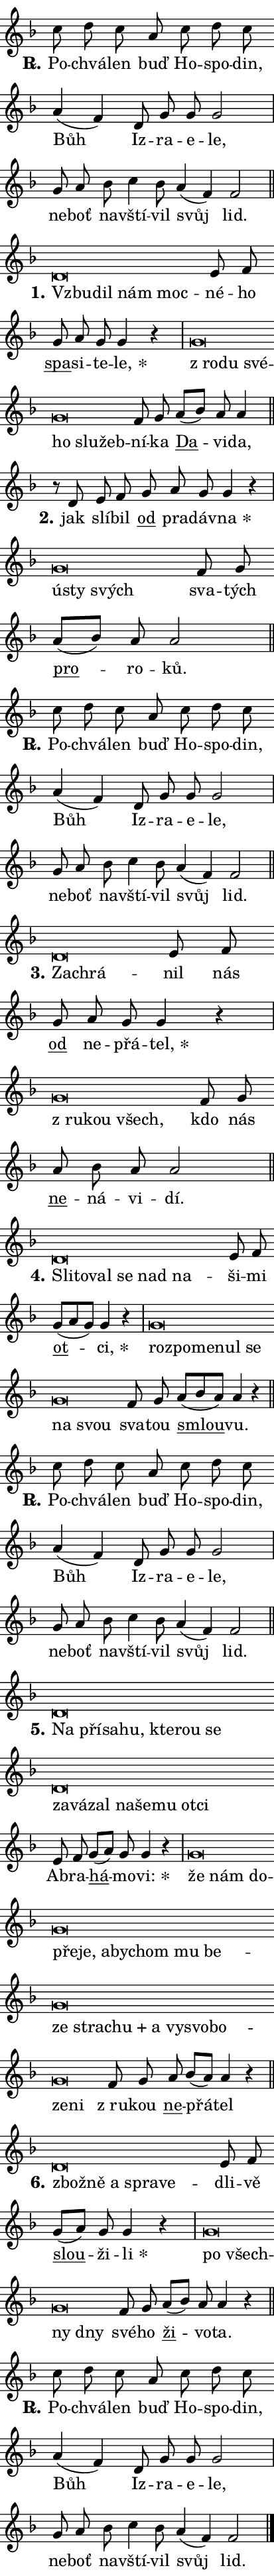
\version "2.24.0"
\header { tagline = "" }
\paper {
  indent = 0\cm
  top-margin = 0\cm
  right-margin = 0\cm
  bottom-margin = 0\cm
  left-margin = 0\cm
  paper-width = 7\cm
  page-breaking = #ly:one-page-breaking
  system-system-spacing.basic-distance = #11
  score-system-spacing.basic-distance = #11
  ragged-last = ##f
}


%% Author: Thomas Morley
%% https://lists.gnu.org/archive/html/lilypond-user/2020-05/msg00002.html
#(define (line-position grob)
"Returns position of @var[grob} in current system:
   @code{'start}, if at first time-step
   @code{'end}, if at last time-step
   @code{'middle} otherwise
"
  (let* ((col (ly:item-get-column grob))
         (ln (ly:grob-object col 'left-neighbor))
         (rn (ly:grob-object col 'right-neighbor))
         (col-to-check-left (if (ly:grob? ln) ln col))
         (col-to-check-right (if (ly:grob? rn) rn col))
         (break-dir-left
           (and
             (ly:grob-property col-to-check-left 'non-musical #f)
             (ly:item-break-dir col-to-check-left)))
         (break-dir-right
           (and
             (ly:grob-property col-to-check-right 'non-musical #f)
             (ly:item-break-dir col-to-check-right))))
        (cond ((eqv? 1 break-dir-left) 'start)
              ((eqv? -1 break-dir-right) 'end)
              (else 'middle))))

#(define (tranparent-at-line-position vctor)
  (lambda (grob)
  "Relying on @code{line-position} select the relevant enry from @var{vctor}.
Used to determine transparency,"
    (case (line-position grob)
      ((end) (not (vector-ref vctor 0)))
      ((middle) (not (vector-ref vctor 1)))
      ((start) (not (vector-ref vctor 2))))))

noteHeadBreakVisibility =
#(define-music-function (break-visibility)(vector?)
"Makes @code{NoteHead}s transparent relying on @var{break-visibility}"
#{
  \override NoteHead.transparent =
    #(tranparent-at-line-position break-visibility)
#})

#(define delete-ledgers-for-transparent-note-heads
  (lambda (grob)
    "Reads whether a @code{NoteHead} is transparent.
If so this @code{NoteHead} is removed from @code{'note-heads} from
@var{grob}, which is supposed to be @code{LedgerLineSpanner}.
As a result ledgers are not printed for this @code{NoteHead}"
    (let* ((nhds-array (ly:grob-object grob 'note-heads))
           (nhds-list
             (if (ly:grob-array? nhds-array)
                 (ly:grob-array->list nhds-array)
                 '()))
           ;; Relies on the transparent-property being done before
           ;; Staff.LedgerLineSpanner.after-line-breaking is executed.
           ;; This is fragile ...
           (to-keep
             (remove
               (lambda (nhd)
                 (ly:grob-property nhd 'transparent #f))
               nhds-list)))
      ;; TODO find a better method to iterate over grob-arrays, similiar
      ;; to filter/remove etc for lists
      ;; For now rebuilt from scratch
      (set! (ly:grob-object grob 'note-heads)  '())
      (for-each
        (lambda (nhd)
          (ly:pointer-group-interface::add-grob grob 'note-heads nhd))
        to-keep))))

hideNotes = {
  \noteHeadBreakVisibility #begin-of-line-visible
}
unHideNotes = {
  \noteHeadBreakVisibility #all-visible
}

% work-around for resetting accidentals
% https://lilypond.org/doc/v2.23/Documentation/notation/displaying-rhythms#unmetered-music
cadenzaMeasure = {
  \cadenzaOff
  \partial 1024 s1024
  \cadenzaOn
}

#(define-markup-command (accent layout props text) (markup?)
  "Underline accented syllable"
  (interpret-markup layout props
    #{\markup \override #'(offset . 4.3) \underline { #text }#}))

responsum = \markup \concat {
  "R" \hspace #-1.05 \path #0.1 #'((moveto 0 0.07) (lineto 0.9 0.8)) \hspace #0.05 "."
}

\layout {
    \context {
        \Staff
        \remove "Time_signature_engraver"
        \override LedgerLineSpanner.after-line-breaking = #delete-ledgers-for-transparent-note-heads
    }
    \context {
        \Voice {
            \override NoteHead.output-attributes = #'((class . "notehead"))
            \override Hairpin.height = #0.55
        }
    }
    \context {
        \Lyrics {
            \override StanzaNumber.output-attributes = #'((class . "stanzanumber"))
            \override LyricSpace.minimum-distance = #0.9
            \override LyricText.font-name = #"TeX Gyre Schola"
            \override LyricText.font-size = 1
            \override StanzaNumber.font-name = #"TeX Gyre Schola Bold"
            \override StanzaNumber.font-size = 1
        }
    }
}

% magnetic-lyrics.ily
%
%   written by
%     Jean Abou Samra <jean@abou-samra.fr>
%     Werner Lemberg <wl@gnu.org>
%
%   adapted by
%     Jiri Hon <jiri.hon@gmail.com>
%
% Version 2022-Apr-15

% https://www.mail-archive.com/lilypond-user@gnu.org/msg149350.html

#(define (Left_hyphen_pointer_engraver context)
   "Collect syllable-hyphen-syllable occurrences in lyrics and store
them in properties.  This engraver only looks to the left.  For
example, if the lyrics input is @code{foo -- bar}, it does the
following.

@itemize @bullet
@item
Set the @code{text} property of the @code{LyricHyphen} grob between
@q{foo} and @q{bar} to @code{foo}.

@item
Set the @code{left-hyphen} property of the @code{LyricText} grob with
text @q{foo} to the @code{LyricHyphen} grob between @q{foo} and
@q{bar}.
@end itemize

Use this auxiliary engraver in combination with the
@code{lyric-@/text::@/apply-@/magnetic-@/offset!} hook."
   (let ((hyphen #f)
         (text #f))
     (make-engraver
      (acknowledgers
       ((lyric-syllable-interface engraver grob source-engraver)
        (set! text grob)))
      (end-acknowledgers
       ((lyric-hyphen-interface engraver grob source-engraver)
        ;(when (not (grob::has-interface grob 'lyric-space-interface))
          (set! hyphen grob)));)
      ((stop-translation-timestep engraver)
       (when (and text hyphen)
         (ly:grob-set-object! text 'left-hyphen hyphen))
       (set! text #f)
       (set! hyphen #f)))))

#(define (lyric-text::apply-magnetic-offset! grob)
   "If the space between two syllables is less than the value in
property @code{LyricText@/.details@/.squash-threshold}, move the right
syllable to the left so that it gets concatenated with the left
syllable.

Use this function as a hook for
@code{LyricText@/.after-@/line-@/breaking} if the
@code{Left_@/hyphen_@/pointer_@/engraver} is active."
   (let ((hyphen (ly:grob-object grob 'left-hyphen #f)))
     (when hyphen
       (let ((left-text (ly:spanner-bound hyphen LEFT)))
         (when (grob::has-interface left-text 'lyric-syllable-interface)
           (let* ((common (ly:grob-common-refpoint grob left-text X))
                  (this-x-ext (ly:grob-extent grob common X))
                  (left-x-ext
                   (begin
                     ;; Trigger magnetism for left-text.
                     (ly:grob-property left-text 'after-line-breaking)
                     (ly:grob-extent left-text common X)))
                  ;; `delta` is the gap width between two syllables.
                  (delta (- (interval-start this-x-ext)
                            (interval-end left-x-ext)))
                  (details (ly:grob-property grob 'details))
                  (threshold (assoc-get 'squash-threshold details 0.2)))
             (when (< delta threshold)
               (let* (;; We have to manipulate the input text so that
                      ;; ligatures crossing syllable boundaries are not
                      ;; disabled.  For languages based on the Latin
                      ;; script this is essentially a beautification.
                      ;; However, for non-Western scripts it can be a
                      ;; necessity.
                      (lt (ly:grob-property left-text 'text))
                      (rt (ly:grob-property grob 'text))
                      (is-space (grob::has-interface hyphen 'lyric-space-interface))
                      (space (if is-space " " ""))
                      (space-markup (grob-interpret-markup grob " "))
                      (space-size (interval-length (ly:stencil-extent space-markup X)))
                      (extra-delta (if is-space space-size 0))
                      ;; Append new syllable.
                      (ltrt-space (if (and (string? lt) (string? rt))
                                (string-append lt space rt)
                                (make-concat-markup (list lt space rt))))
                      ;; Right-align `ltrt` to the right side.
                      (ltrt-space-markup (grob-interpret-markup
                               grob
                               (make-translate-markup
                                (cons (interval-length this-x-ext) 0)
                                (make-right-align-markup ltrt-space)))))
                 (begin
                   ;; Don't print `left-text`.
                   (ly:grob-set-property! left-text 'stencil #f)
                   ;; Set text and stencil (which holds all collected
                   ;; syllables so far) and shift it to the left.
                   (ly:grob-set-property! grob 'text ltrt-space)
                   (ly:grob-set-property! grob 'stencil ltrt-space-markup)
                   (ly:grob-translate-axis! grob (- (- delta extra-delta)) X))))))))))


#(define (lyric-hyphen::displace-bounds-first grob)
   ;; Make very sure this callback isn't triggered too early.
   (let ((left (ly:spanner-bound grob LEFT))
         (right (ly:spanner-bound grob RIGHT)))
     (ly:grob-property left 'after-line-breaking)
     (ly:grob-property right 'after-line-breaking)
     (ly:lyric-hyphen::print grob)))

squashThreshold = #0.4

\layout {
  \context {
    \Lyrics
    \consists #Left_hyphen_pointer_engraver
    \override LyricText.after-line-breaking =
      #lyric-text::apply-magnetic-offset!
    \override LyricHyphen.stencil = #lyric-hyphen::displace-bounds-first
    \override LyricText.details.squash-threshold = \squashThreshold
    \override LyricHyphen.minimum-distance = 0
    \override LyricHyphen.minimum-length = \squashThreshold
  }
}

squash = \override LyricText.details.squash-threshold = 9999
unSquash = \override LyricText.details.squash-threshold = \squashThreshold

left = \override LyricText.self-alignment-X = #LEFT
unLeft = \revert LyricText.self-alignment-X

starOffset = #(lambda (grob) 
                (let ((x_offset (ly:self-alignment-interface::aligned-on-x-parent grob)))
                  (if (= x_offset 0) 0 (+ x_offset 1.2))))

star = #(define-music-function (syllable)(string?)
"Append star separator at the end of a syllable"
#{
  \once \override LyricText.X-offset = #starOffset
  \lyricmode { \markup {
    #syllable
    \override #'((font-name . "TeX Gyre Schola Bold")) \hspace #0.2 \lower #0.65 \larger "*"
  } }
#})

starAccent = #(define-music-function (syllable)(string?)
"Append star separator at the end of a syllable and make accent"
#{
  \once \override LyricText.X-offset = #starOffset
  \lyricmode { \markup {
    \accent #syllable
    \override #'((font-name . "TeX Gyre Schola Bold")) \hspace #0.2 \lower #0.65 \larger "*"
  } }
#})

breath = #(define-music-function (syllable)(string?)
"Append breathing indicator at the end of a syllable"
#{
  \lyricmode { \markup { #syllable "+" } }
#})

optionalBreath = #(define-music-function (syllable)(string?)
"Append optional breathing indicator at the end of a syllable"
#{
  \lyricmode { \markup { #syllable "(+)" } }
#})


\score {
    <<
        \new Voice = "melody" { \cadenzaOn \key f \major \relative { c''8 d c a \bar "" c d c \bar "" a4( f) \bar "" d8 g g g2 \cadenzaMeasure \bar "|" g8 a \bar "" bes c4 bes8 \bar "" a4( f) f2 \cadenzaMeasure \bar "||" \break } }
        \new Lyrics \lyricsto "melody" { \lyricmode { \set stanza = \responsum
Po -- chvá -- len buď Ho -- spo -- din, Bůh Iz -- ra -- e -- le, ne -- boť na -- vští -- vil svůj lid. } }
    >>
    \layout {}
}

\score {
    <<
        \new Voice = "melody" { \cadenzaOn \key f \major \relative { d'\breve*1/16 \hideNotes \breve*1/16 \bar "" \breve*1/16 \breve*1/16 \bar "" \unHideNotes e8 f \bar "" g a g g4 r \cadenzaMeasure \bar "|" g\breve*1/16 \hideNotes \breve*1/16 \bar "" \breve*1/16 \bar "" \breve*1/16 \bar "" \breve*1/16 \breve*1/16 \bar "" \unHideNotes f8 g \bar "" a[( bes)] a a4 \cadenzaMeasure \bar "||" \break } }
        \new Lyrics \lyricsto "melody" { \lyricmode { \set stanza = "1."
\left Vzbu -- \squash dil nám moc -- \unLeft \unSquash né -- ho \markup \accent spa -- si -- te -- \star le, \left "z ro" -- \squash du své -- ho slu -- žeb -- \unLeft \unSquash ní -- ka \markup \accent Da -- vi -- da, } }
    >>
    \layout {}
}

\score {
    <<
        \new Voice = "melody" { \cadenzaOn \key f \major \relative { r8 d'8 e8 f \bar "" g a g g4 r \cadenzaMeasure \bar "|" g\breve*1/16 \hideNotes \breve*1/16 \breve*1/16 \bar "" \unHideNotes f8 g \bar "" a[( bes)] a a2 \cadenzaMeasure \bar "||" \break } }
        \new Lyrics \lyricsto "melody" { \lyricmode { \set stanza = "2."
jak slí -- bil \markup \accent od pra -- dáv -- \star na \left ú -- \squash sty svých \unLeft \unSquash sva -- tých \markup \accent pro -- ro -- ků. } }
    >>
    \layout {}
}

\score {
    <<
        \new Voice = "melody" { \cadenzaOn \key f \major \relative { c''8 d c a \bar "" c d c \bar "" a4( f) \bar "" d8 g g g2 \cadenzaMeasure \bar "|" g8 a \bar "" bes c4 bes8 \bar "" a4( f) f2 \cadenzaMeasure \bar "||" \break } }
        \new Lyrics \lyricsto "melody" { \lyricmode { \set stanza = \responsum
Po -- chvá -- len buď Ho -- spo -- din, Bůh Iz -- ra -- e -- le, ne -- boť na -- vští -- vil svůj lid. } }
    >>
    \layout {}
}

\score {
    <<
        \new Voice = "melody" { \cadenzaOn \key f \major \relative { d'\breve*1/16 \hideNotes \breve*1/16 \bar "" \unHideNotes e8 f \bar "" g a g g4 r \cadenzaMeasure \bar "|" g\breve*1/16 \hideNotes \breve*1/16 \breve*1/16 \bar "" \unHideNotes f8 g \bar "" a bes a a2 \cadenzaMeasure \bar "||" \break } }
        \new Lyrics \lyricsto "melody" { \lyricmode { \set stanza = "3."
\left Za -- \squash chrá -- \unLeft \unSquash nil nás \markup \accent od ne -- přá -- \star tel, \left "z ru" -- \squash kou všech, \unLeft \unSquash kdo nás \markup \accent ne -- ná -- vi -- dí. } }
    >>
    \layout {}
}

\score {
    <<
        \new Voice = "melody" { \cadenzaOn \key f \major \relative { d'\breve*1/16 \hideNotes \breve*1/16 \bar "" \breve*1/16 \bar "" \breve*1/16 \bar "" \breve*1/16 \breve*1/16 \bar "" \unHideNotes e8 f \bar "" g[( a g)] g4 r \cadenzaMeasure \bar "|" g\breve*1/16 \hideNotes \breve*1/16 \bar "" \breve*1/16 \bar "" \breve*1/16 \bar "" \breve*1/16 \bar "" \breve*1/16 \breve*1/16 \bar "" \unHideNotes f8 g \bar "" a[( bes a)] a4 r \cadenzaMeasure \bar "||" \break } }
        \new Lyrics \lyricsto "melody" { \lyricmode { \set stanza = "4."
\left Sli -- \squash to -- val se nad na -- \unLeft \unSquash ši -- mi \markup \accent ot -- \star ci, \left roz -- \squash po -- me -- nul se na svou \unLeft \unSquash sva -- tou \markup \accent smlou -- vu. } }
    >>
    \layout {}
}

\score {
    <<
        \new Voice = "melody" { \cadenzaOn \key f \major \relative { c''8 d c a \bar "" c d c \bar "" a4( f) \bar "" d8 g g g2 \cadenzaMeasure \bar "|" g8 a \bar "" bes c4 bes8 \bar "" a4( f) f2 \cadenzaMeasure \bar "||" \break } }
        \new Lyrics \lyricsto "melody" { \lyricmode { \set stanza = \responsum
Po -- chvá -- len buď Ho -- spo -- din, Bůh Iz -- ra -- e -- le, ne -- boť na -- vští -- vil svůj lid. } }
    >>
    \layout {}
}

\score {
    <<
        \new Voice = "melody" { \cadenzaOn \key f \major \relative { d'\breve*1/16 \hideNotes \breve*1/16 \bar "" \breve*1/16 \bar "" \breve*1/16 \bar "" \breve*1/16 \bar "" \breve*1/16 \bar "" \breve*1/16 \bar "" \breve*1/16 \bar "" \breve*1/16 \bar "" \breve*1/16 \bar "" \breve*1/16 \bar "" \breve*1/16 \bar "" \breve*1/16 \bar "" \breve*1/16 \breve*1/16 \bar "" \unHideNotes e8 f \bar "" g[( a)] g g4 r \cadenzaMeasure \bar "|" g\breve*1/16 \hideNotes \breve*1/16 \bar "" \breve*1/16 \bar "" \breve*1/16 \bar "" \breve*1/16 \bar "" \breve*1/16 \bar "" \breve*1/16 \bar "" \breve*1/16 \bar "" \breve*1/16 \bar "" \breve*1/16 \bar "" \breve*1/16 \bar "" \breve*1/16 \bar "" \breve*1/16 \bar "" \breve*1/16 \bar "" \breve*1/16 \bar "" \breve*1/16 \bar "" \breve*1/16 \bar "" \breve*1/16 \breve*1/16 \bar "" \unHideNotes f8 g \bar "" a bes[( a)] a4 r \cadenzaMeasure \bar "||" \break } }
        \new Lyrics \lyricsto "melody" { \lyricmode { \set stanza = "5."
\left Na \squash pří -- sa -- hu, kte -- rou se za -- vá -- zal na -- še -- mu ot -- ci \unLeft \unSquash Ab -- ra -- \markup \accent há -- mo -- \star vi: \left že \squash nám do -- pře -- je, a -- by -- chom mu be -- ze stra -- \breath "chu" a vy -- svo -- bo -- ze -- ni \unLeft \unSquash "z ru" -- kou \markup \accent ne -- přá -- tel } }
    >>
    \layout {}
}

\score {
    <<
        \new Voice = "melody" { \cadenzaOn \key f \major \relative { d'\breve*1/16 \hideNotes \breve*1/16 \bar "" \breve*1/16 \bar "" \breve*1/16 \breve*1/16 \bar "" \unHideNotes e8 f \bar "" g[( a)] g g4 r \cadenzaMeasure \bar "|" g\breve*1/16 \hideNotes \breve*1/16 \bar "" \breve*1/16 \breve*1/16 \bar "" \unHideNotes f8 g \bar "" a[( bes)] a a4 r \cadenzaMeasure \bar "||" \break } }
        \new Lyrics \lyricsto "melody" { \lyricmode { \set stanza = "6."
\left zbož -- \squash ně a spra -- ve -- \unLeft \unSquash dli -- vě \markup \accent slou -- ži -- \star li \left po \squash všech -- ny dny \unLeft \unSquash své -- ho \markup \accent ži -- vo -- ta. } }
    >>
    \layout {}
}

\score {
    <<
        \new Voice = "melody" { \cadenzaOn \key f \major \relative { c''8 d c a \bar "" c d c \bar "" a4( f) \bar "" d8 g g g2 \cadenzaMeasure \bar "|" g8 a \bar "" bes c4 bes8 \bar "" a4( f) f2 \cadenzaMeasure \bar "||" \break } \bar "|." }
        \new Lyrics \lyricsto "melody" { \lyricmode { \set stanza = \responsum
Po -- chvá -- len buď Ho -- spo -- din, Bůh Iz -- ra -- e -- le, ne -- boť na -- vští -- vil svůj lid. } }
    >>
    \layout {}
}
